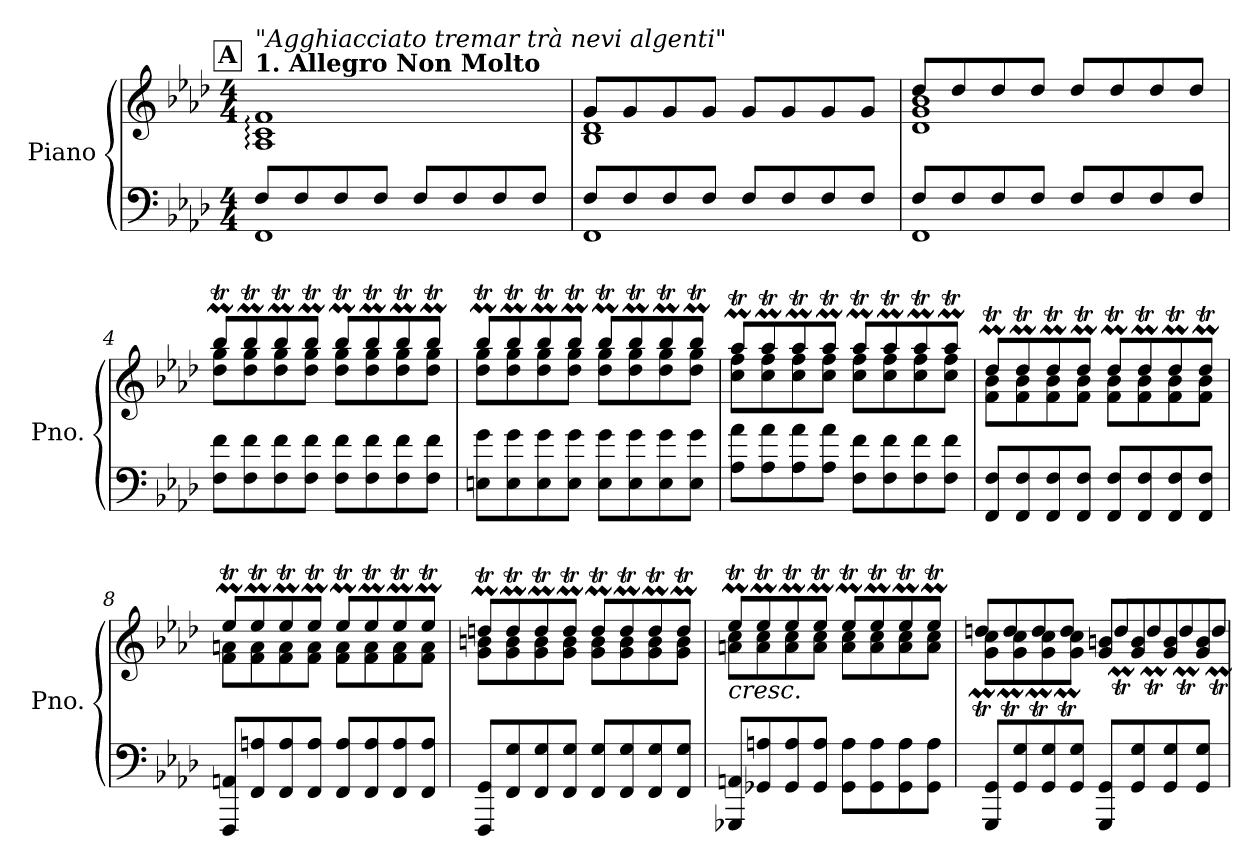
**kern	**kern	**dynam
*part1	*part1	*part1
*staff2	*staff1	*staff1/2
*I"Piano	*	*
*I'Pno.	*	*
*clefF4	*clefG2	*
*k[b-e-a-d-]	*k[b-e-a-d-]	*
*M4/4	*M4/4	*
!!LO:REH:place=s1:a:B:fs=14:t=A
=1	=1	=1
*^	*	*
!	!	!LO:TX:a:B:t=1. Allegro Non Molto	!
!	!	!LO:TX:i:t="Agghiacciato tremar trà nevi algenti"	!
!	!	!	!LO:DY:b=2
!	!	!	!LO:DY:n=1:b
8F/L	1FF	1A-: 1c: 1f:	mp mf
8F/	.	.	.
8F/	.	.	.
8F/J	.	.	.
8F/L	.	.	.
8F/	.	.	.
8F/	.	.	.
8F/J	.	.	.
=2	=2	=2	=2
*	*	*^	*
8F/L	1FF	8g/L	1B- 1d-	.
8F/	.	8g/	.	.
8F/	.	8g/	.	.
8F/J	.	8g/J	.	.
8F/L	.	8g/L	.	.
8F/	.	8g/	.	.
8F/	.	8g/	.	.
8F/J	.	8g/J	.	.
=3	=3	=3	=3	=3
8F/L	1FF	8dd-/L	1d- 1g 1b-	.
8F/	.	8dd-/	.	.
8F/	.	8dd-/	.	.
8F/J	.	8dd-/J	.	.
8F/L	.	8dd-/L	.	.
8F/	.	8dd-/	.	.
8F/	.	8dd-/	.	.
8F/J	.	8dd-/J	.	.
*v	*v	*	*	*
!!LO:LB:g=z	!!
=4	=4	=4	=4
8F\ 8f\L	8bb-MT/L	8dd-\ 8gg\L	.
8F\ 8f\	8bb-MT/	8dd-\ 8gg\	.
8F\ 8f\	8bb-MT/	8dd-\ 8gg\	.
8F\ 8f\J	8bb-MT/J	8dd-\ 8gg\J	.
8F\ 8f\L	8bb-MT/L	8dd-\ 8gg\L	.
8F\ 8f\	8bb-MT/	8dd-\ 8gg\	.
8F\ 8f\	8bb-MT/	8dd-\ 8gg\	.
8F\ 8f\J	8bb-MT/J	8dd-\ 8gg\J	.
=5	=5	=5	=5
8En\ 8g\L	8bb-MT/L	8dd-\ 8gg\L	.
8E\ 8g\	8bb-MT/	8dd-\ 8gg\	.
8E\ 8g\	8bb-MT/	8dd-\ 8gg\	.
8E\ 8g\J	8bb-MT/J	8dd-\ 8gg\J	.
8E\ 8g\L	8bb-MT/L	8dd-\ 8gg\L	.
8E\ 8g\	8bb-MT/	8dd-\ 8gg\	.
8E\ 8g\	8bb-MT/	8dd-\ 8gg\	.
8E\ 8g\J	8bb-MT/J	8dd-\ 8gg\J	.
=6	=6	=6	=6
8A-\ 8a-\L	8aa-MT/L	8cc\ 8ff\L	.
8A-\ 8a-\	8aa-MT/	8cc\ 8ff\	.
8A-\ 8a-\	8aa-MT/	8cc\ 8ff\	.
8A-\ 8a-\J	8aa-MT/J	8cc\ 8ff\J	.
8F\ 8f\L	8aa-MT/L	8cc\ 8ff\L	.
8F\ 8f\	8aa-MT/	8cc\ 8ff\	.
8F\ 8f\	8aa-MT/	8cc\ 8ff\	.
8F\ 8f\J	8aa-MT/J	8cc\ 8ff\J	.
!!LO:LB:g=z	!!
=7	=7	=7	=7
8FF/ 8F/L	8dd-MT/L	8f\ 8b-\L	.
8FF/ 8F/	8dd-MT/	8f\ 8b-\	.
8FF/ 8F/	8dd-MT/	8f\ 8b-\	.
8FF/ 8F/J	8dd-MT/J	8f\ 8b-\J	.
8FF/ 8F/L	8dd-MT/L	8f\ 8b-\L	.
8FF/ 8F/	8dd-MT/	8f\ 8b-\	.
8FF/ 8F/	8dd-MT/	8f\ 8b-\	.
8FF/ 8F/J	8dd-MT/J	8f\ 8b-\J	.
=8	=8	=8	=8
8FFF/ 8AAn/L	8ee-MT/L	8f\ 8an\L	.
8FF/ 8An/	8ee-MT/	8f\ 8a\	.
8FF/ 8A/	8ee-MT/	8f\ 8a\	.
8FF/ 8A/J	8ee-MT/J	8f\ 8a\J	.
8FF/ 8A/L	8ee-MT/L	8f\ 8a\L	.
8FF/ 8A/	8ee-MT/	8f\ 8a\	.
8FF/ 8A/	8ee-MT/	8f\ 8a\	.
8FF/ 8A/J	8ee-MT/J	8f\ 8a\J	.
=9	=9	=9	=9
8FFF/ 8GG/L	8ddnmt/L	8g\ 8bn\L	.
8FF/ 8G/	8ddmt/	8g\ 8b\	.
8FF/ 8G/	8ddmt/	8g\ 8b\	.
8FF/ 8G/J	8ddmt/J	8g\ 8b\J	.
8FF/ 8G/L	8ddmt/L	8g\ 8b\L	.
8FF/ 8G/	8ddmt/	8g\ 8b\	.
8FF/ 8G/	8ddmt/	8g\ 8b\	.
8FF/ 8G/J	8ddmt/J	8g\ 8b\J	.
!!LO:LB:g=z	!!
=10	=10	=10	=10
!	!LO:TX:b:i:t=cresc.	!	!
8GGG-X/ 8AAn/L	8ee-MT/L	8an\ 8cc\L	.
8GG-X/ 8An/	8ee-MT/	8a\ 8cc\	.
8GG-/ 8A/	8ee-MT/	8a\ 8cc\	.
8GG-/ 8A/J	8ee-MT/J	8a\ 8cc\J	.
8GG-\ 8A\L	8ee-MT/L	8a\ 8cc\L	.
8GG-\ 8A\	8ee-MT/	8a\ 8cc\	.
8GG-\ 8A\	8ee-MT/	8a\ 8cc\	.
8GG-\ 8A\J	8ee-MT/J	8a\ 8cc\J	.
=11	=11	=11	=11
8GGG/ 8GG/L	8g\ 8cc\L	8ddnmt/L	.
8GG/ 8G/	8g\ 8cc\	8ddmt/	.
8GG/ 8G/	8g\ 8cc\	8ddmt/	.
8GG/ 8G/J	8g\ 8cc\J	8ddmt/J	.
8GGG/ 8GG/L	8g/ 8bn/L	8ddmt/L	.
8GG/ 8G/	8g/ 8b/	8ddmt/	.
8GG/ 8G/	8g/ 8b/	8ddmt/	.
8GG/ 8G/J	8g/ 8b/J	8ddmt/J	.
*	*v	*v	*
=	=	=
*-	*-	*-
